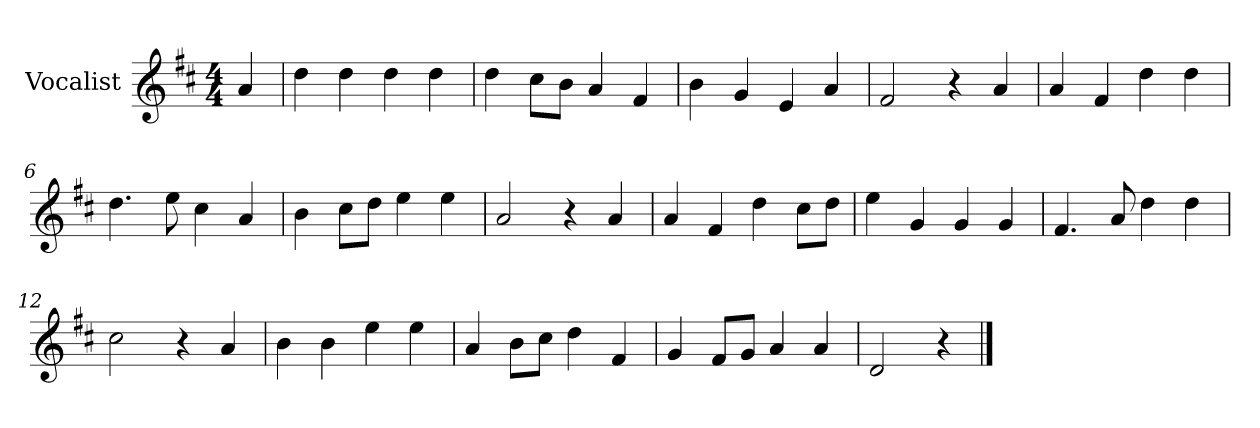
**kern
*part1
*staff1
*I"Vocalist
*k[f#c#]
*D:
*M4/4
=
4a
=1
4dd
4dd
4dd
4dd
=2
4dd
8cc#L
8bJ
4a
4f#
=3
4b
4g
4e
4a
=4
2f#
4r
4a
=5
4a
4f#
4dd
4dd
=6
4.dd
8ee
4cc#
4a
=7
4b
8cc#L
8ddJ
4ee
4ee
=8
2a
4r
4a
=9
4a
4f#
4dd
8cc#L
8ddJ
=10
4ee
4g
4g
4g
=11
4.f#
8a
4dd
4dd
=12
2cc#
4r
4a
=13
4b
4b
4ee
4ee
=14
4a
8bL
8cc#J
4dd
4f#
=15
4g
8f#L
8gJ
4a
4a
=16
2d
4r
==
*-
